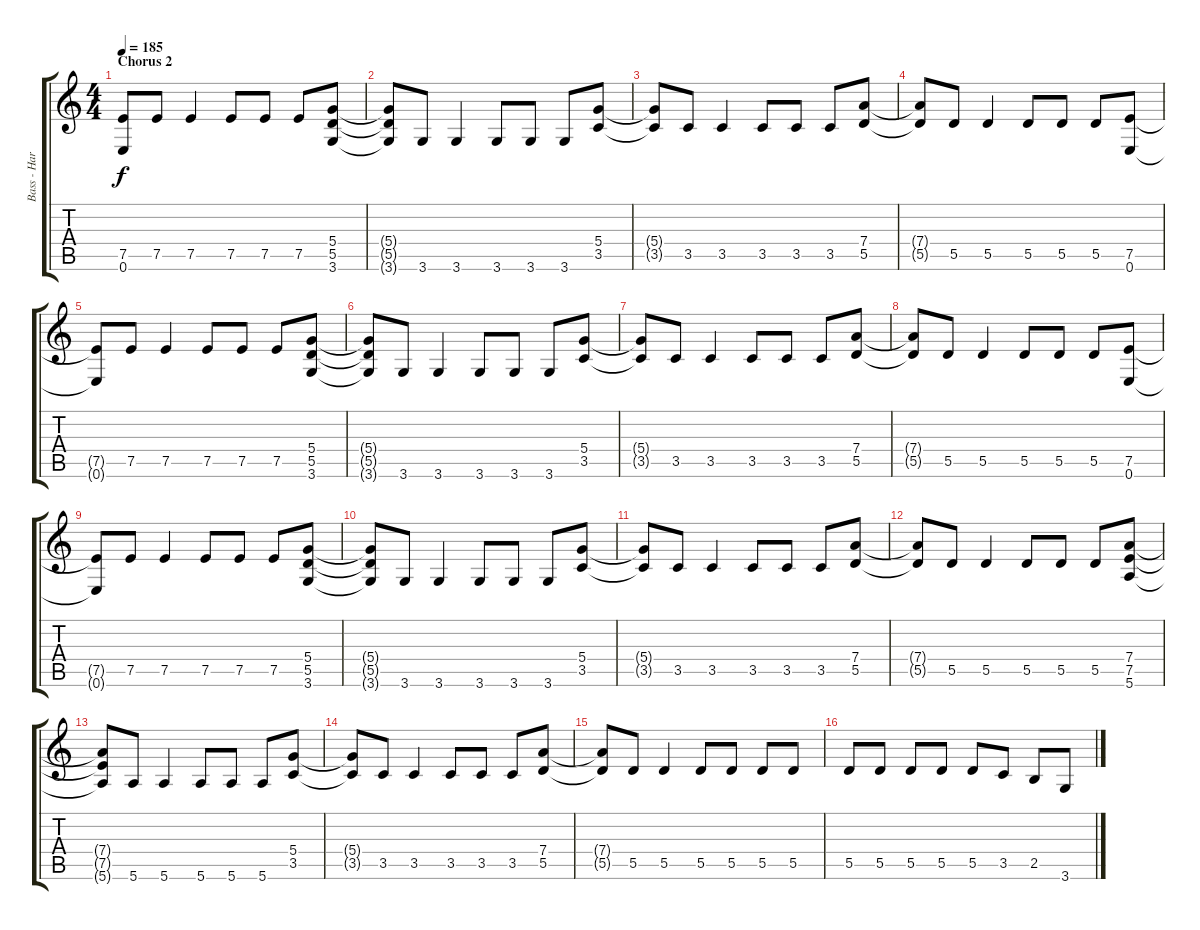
\track ("Bass - Harris" "Bass - Har") {instrument electricbassfinger}
\staff {score tabs}
\tuning (E4 B3 G3 D3 A2 E2) {hide}
\ts (4 4)
\section ("" "Chorus 2")
\tempo 185
\clef g2
\ks c
(7.5{t} 0.6{t}).8{dy f} 7.5.8 7.5.4 7.5.8 7.5.8 7.5.8 (5.4 5.5 3.6).8 |
(5.4{t} 5.5{t} 3.6{t}).8 3.6.8 3.6.4 3.6.8 3.6.8 3.6.8 (5.4 3.5).8 |
(5.4{t} 3.5{t}).8 3.5.8 3.5.4 3.5.8 3.5.8 3.5.8 (7.4 5.5).8 |
(7.4{t} 5.5{t}).8 5.5.8 5.5.4 5.5.8 5.5.8 5.5.8 (7.5 0.6).8 |
(7.5{t} 0.6{t}).8 7.5.8 7.5.4 7.5.8 7.5.8 7.5.8 (5.4 5.5 3.6).8 |
(5.4{t} 5.5{t} 3.6{t}).8 3.6.8 3.6.4 3.6.8 3.6.8 3.6.8 (5.4 3.5).8 |
(5.4{t} 3.5{t}).8 3.5.8 3.5.4 3.5.8 3.5.8 3.5.8 (7.4 5.5).8 |
(7.4{t} 5.5{t}).8 5.5.8 5.5.4 5.5.8 5.5.8 5.5.8 (7.5 0.6).8 |
\section ("" "")
(7.5{t} 0.6{t}).8 7.5.8 7.5.4 7.5.8 7.5.8 7.5.8 (5.4 5.5 3.6).8 |
(5.4{t} 5.5{t} 3.6{t}).8 3.6.8 3.6.4 3.6.8 3.6.8 3.6.8 (5.4 3.5).8 |
(5.4{t} 3.5{t}).8 3.5.8 3.5.4 3.5.8 3.5.8 3.5.8 (7.4 5.5).8 |
(7.4{t} 5.5{t}).8 5.5.8 5.5.4 5.5.8 5.5.8 5.5.8 (7.4 7.5 5.6).8 |
(7.4{t} 7.5{t} 5.6{t}).8 5.6.8 5.6.4 5.6.8 5.6.8 5.6.8 (5.4 3.5).8 |
(5.4{t} 3.5{t}).8 3.5.8 3.5.4 3.5.8 3.5.8 3.5.8 (7.4 5.5).8 |
(7.4{t} 5.5{t}).8 5.5.8 5.5.4 5.5.8 5.5.8 5.5.8 5.5.8 |
5.5.8 5.5.8 5.5.8 5.5.8 5.5.8 3.5.8 2.5.8 3.6.8
